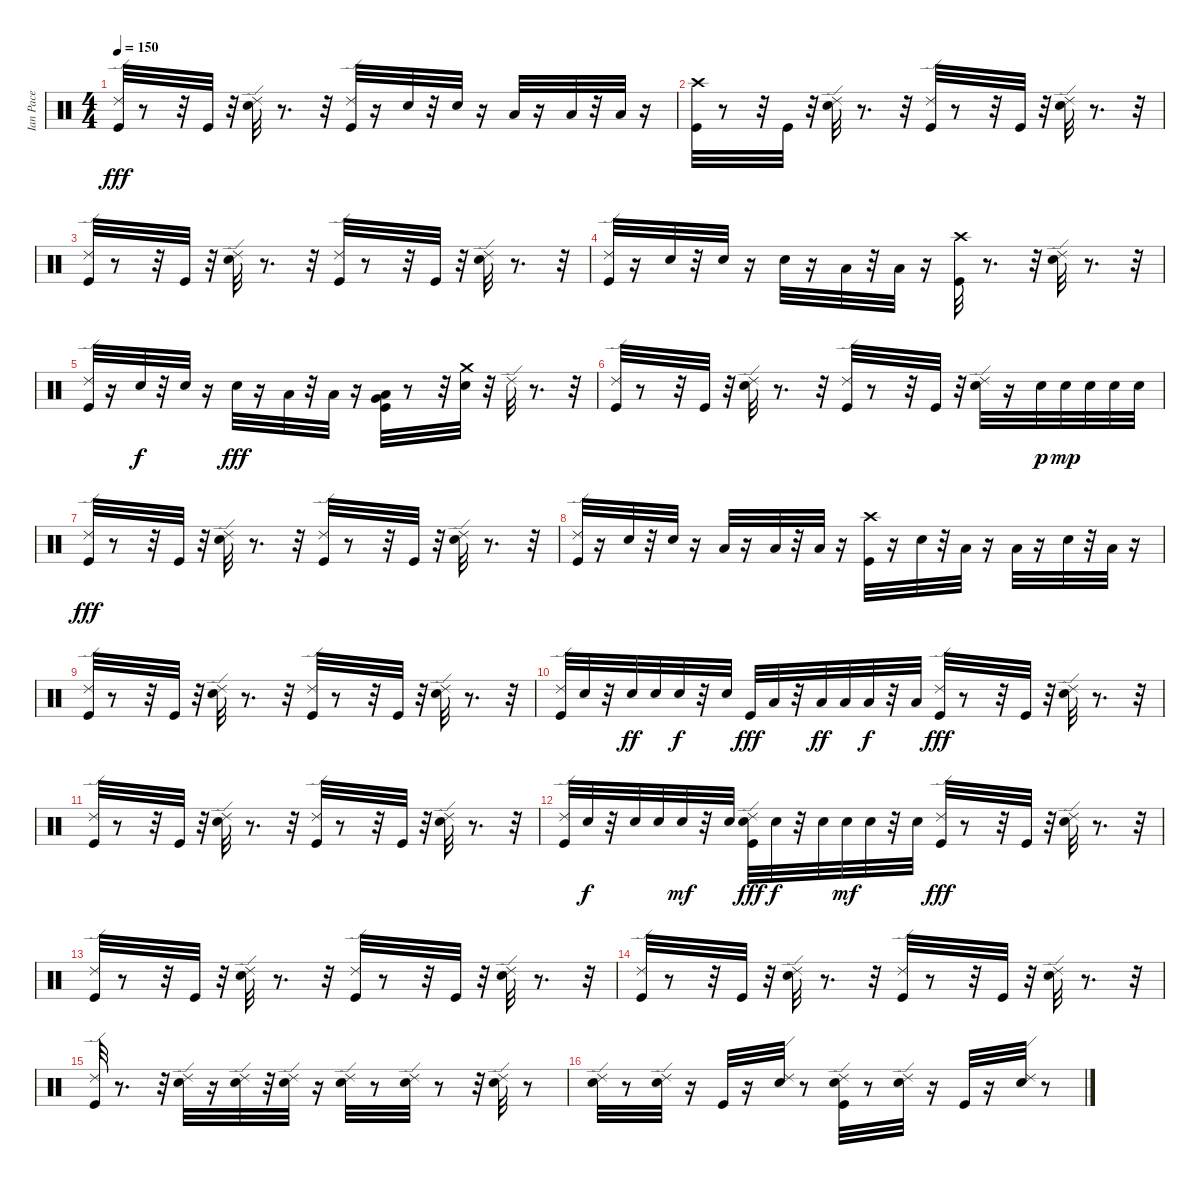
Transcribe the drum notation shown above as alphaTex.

\track ("Ian Pace" "Ian Pace") {instrument percussion}
\staff {score}
\articulation defaults
\ts (4 4)
\tempo 150
\clef neutral
\ks c
("Ride (edge) 2" "Kick (hit)").32{dy fff} r.8 r.32 "Kick (hit)".32 r.32 ("Electric Snare (hit)" "Ride (edge) 2").32 r.8{d} r.32 ("Kick (hit)" "Ride (edge) 2").32 r.16 "Electric Snare (hit)".32 r.32 "Electric Snare (hit)".32 r.16 "Low Tom (hit)".32 r.16 "Low Tom (hit)".32 r.32 "Low Tom (hit)".32 r.16 |
("Kick (hit)" "Crash high (hit)").32 r.8 r.32 "Kick (hit)".32 r.32 ("Ride (edge) 2" "Electric Snare (hit)").32 r.8{d} r.32 ("Ride (edge) 2" "Kick (hit)").32 r.8 r.32 "Kick (hit)".32 r.32 ("Electric Snare (hit)" "Ride (edge) 2").32 r.8{d} r.32 |
("Kick (hit)" "Ride (edge) 2").32 r.8 r.32 "Kick (hit)".32 r.32 ("Ride (edge) 2" "Electric Snare (hit)").32 r.8{d} r.32 ("Kick (hit)" "Ride (edge) 2").32 r.8 r.32 "Kick (hit)".32 r.32 ("Electric Snare (hit)" "Ride (edge) 2").32 r.8{d} r.32 |
("Ride (edge) 2" "Kick (hit)").32 r.16 "Electric Snare (hit)".32 r.32 "Electric Snare (hit)".32 r.16 "Electric Snare (hit)".32 r.16 "Low Tom (hit)".32 r.32 "Low Tom (hit)".32 r.16 ("Crash high (hit)" "Kick (hit)").32 r.8{d} r.32 ("Ride (edge) 2" "Electric Snare (hit)").32 r.8{d} r.32 |
("Ride (edge) 2" "Kick (hit)").32 r.16 "Electric Snare (hit)".32{dy f} r.32 "Electric Snare (hit)".32 r.16 "Electric Snare (hit)".32{dy fff} r.16 "Low Tom (hit)".32 r.32 "Low Tom (hit)".32 r.16 ("Very Low Tom (hit)" "Kick (hit)" "Low Tom (hit)").32 r.8 r.32 ("Electric Snare (hit)" "Crash medium (hit)").32 r.32 "Ride (edge) 2".32 r.8{d} r.32 |
("Kick (hit)" "Ride (edge) 2").32 r.8 r.32 "Kick (hit)".32 r.32 ("Electric Snare (hit)" "Ride (edge) 2").32 r.8{d} r.32 ("Ride (edge) 2" "Kick (hit)").32 r.8 r.32 "Kick (hit)".32 r.32 ("Ride (edge) 2" "Electric Snare (hit)").32 r.16 "Electric Snare (hit)".32{dy p} "Electric Snare (hit)".32{dy mp} "Electric Snare (hit)".32 "Electric Snare (hit)".32 "Electric Snare (hit)".32 |
("Ride (edge) 2" "Kick (hit)").32{dy fff} r.8 r.32 "Kick (hit)".32 r.32 ("Electric Snare (hit)" "Ride (edge) 2").32 r.8{d} r.32 ("Kick (hit)" "Ride (edge) 2").32 r.8 r.32 "Kick (hit)".32 r.32 ("Electric Snare (hit)" "Ride (edge) 2").32 r.8{d} r.32 |
("Ride (edge) 2" "Kick (hit)").32 r.16 "Electric Snare (hit)".32 r.32 "Electric Snare (hit)".32 r.16 "Low Tom (hit)".32 r.16 "Low Tom (hit)".32 r.32 "Low Tom (hit)".32 r.16 ("Crash high (hit)" "Kick (hit)").32 r.16 "Electric Snare (hit)".32 r.32 "Low Tom (hit)".32 r.16 "Low Tom (hit)".32 r.16 "Electric Snare (hit)".32 r.32 "Low Tom (hit)".32 r.16 |
("Kick (hit)" "Ride (edge) 2").32 r.8 r.32 "Kick (hit)".32 r.32 ("Ride (edge) 2" "Electric Snare (hit)").32 r.8{d} r.32 ("Kick (hit)" "Ride (edge) 2").32 r.8 r.32 "Kick (hit)".32 r.32 ("Electric Snare (hit)" "Ride (edge) 2").32 r.8{d} r.32 |
("Ride (edge) 2" "Kick (hit)").32 "Electric Snare (hit)".32 r.32 "Electric Snare (hit)".32{dy ff} "Electric Snare (hit)".32 "Electric Snare (hit)".32{dy f} r.32 "Electric Snare (hit)".32 "Kick (hit)".32{dy fff} "Low Tom (hit)".32 r.32 "Low Tom (hit)".32{dy ff} "Low Tom (hit)".32 "Low Tom (hit)".32{dy f} r.32 "Low Tom (hit)".32 ("Ride (edge) 2" "Kick (hit)").32{dy fff} r.8 r.32 "Kick (hit)".32 r.32 ("Electric Snare (hit)" "Ride (edge) 2").32 r.8{d} r.32 |
("Kick (hit)" "Ride (edge) 2").32 r.8 r.32 "Kick (hit)".32 r.32 ("Electric Snare (hit)" "Ride (edge) 2").32 r.8{d} r.32 ("Kick (hit)" "Ride (edge) 2").32 r.8 r.32 "Kick (hit)".32 r.32 ("Electric Snare (hit)" "Ride (edge) 2").32 r.8{d} r.32 |
("Kick (hit)" "Ride (edge) 2").32 "Electric Snare (hit)".32{dy f} r.32 "Electric Snare (hit)".32 "Electric Snare (hit)".32 "Electric Snare (hit)".32{dy mf} r.32 "Electric Snare (hit)".32 ("Ride (edge) 2" "Kick (hit)" "Electric Snare (hit)").32{dy fff} "Electric Snare (hit)".32{dy f} r.32 "Electric Snare (hit)".32 "Electric Snare (hit)".32{dy mf} "Electric Snare (hit)".32 r.32 "Electric Snare (hit)".32 ("Ride (edge) 2" "Kick (hit)").32{dy fff} r.8 r.32 "Kick (hit)".32 r.32 ("Electric Snare (hit)" "Ride (edge) 2").32 r.8{d} r.32 |
("Kick (hit)" "Ride (edge) 2").32 r.8 r.32 "Kick (hit)".32 r.32 ("Electric Snare (hit)" "Ride (edge) 2").32 r.8{d} r.32 ("Kick (hit)" "Ride (edge) 2").32 r.8 r.32 "Kick (hit)".32 r.32 ("Ride (edge) 2" "Electric Snare (hit)").32 r.8{d} r.32 |
("Kick (hit)" "Ride (edge) 2").32 r.8 r.32 "Kick (hit)".32 r.32 ("Ride (edge) 2" "Electric Snare (hit)").32 r.8{d} r.32 ("Ride (edge) 2" "Kick (hit)").32 r.8 r.32 "Kick (hit)".32 r.32 ("Electric Snare (hit)" "Ride (edge) 2").32 r.8{d} r.32 |
("Kick (hit)" "Ride (edge) 2").32 r.8{d} r.32 ("Ride (edge) 2" "Electric Snare (hit)").32 r.16 ("Ride (edge) 2" "Electric Snare (hit)").32 r.32 ("Ride (edge) 2" "Electric Snare (hit)").32 r.16 ("Electric Snare (hit)" "Ride (edge) 2").32 r.8 ("Ride (edge) 2" "Electric Snare (hit)").32 r.8 r.32 ("Electric Snare (hit)" "Ride (edge) 2").32 r.8 |
("Ride (edge) 2" "Electric Snare (hit)").32 r.8 ("Electric Snare (hit)" "Ride (edge) 2").32 r.16 "Kick (hit)".32 r.16 ("Electric Snare (hit)" "Ride (edge) 2").32 r.8 ("Kick (hit)" "Electric Snare (hit)" "Ride (edge) 2").32 r.8 ("Electric Snare (hit)" "Ride (edge) 2").32 r.16 "Kick (hit)".32 r.16 ("Electric Snare (hit)" "Ride (edge) 2").32 r.8
